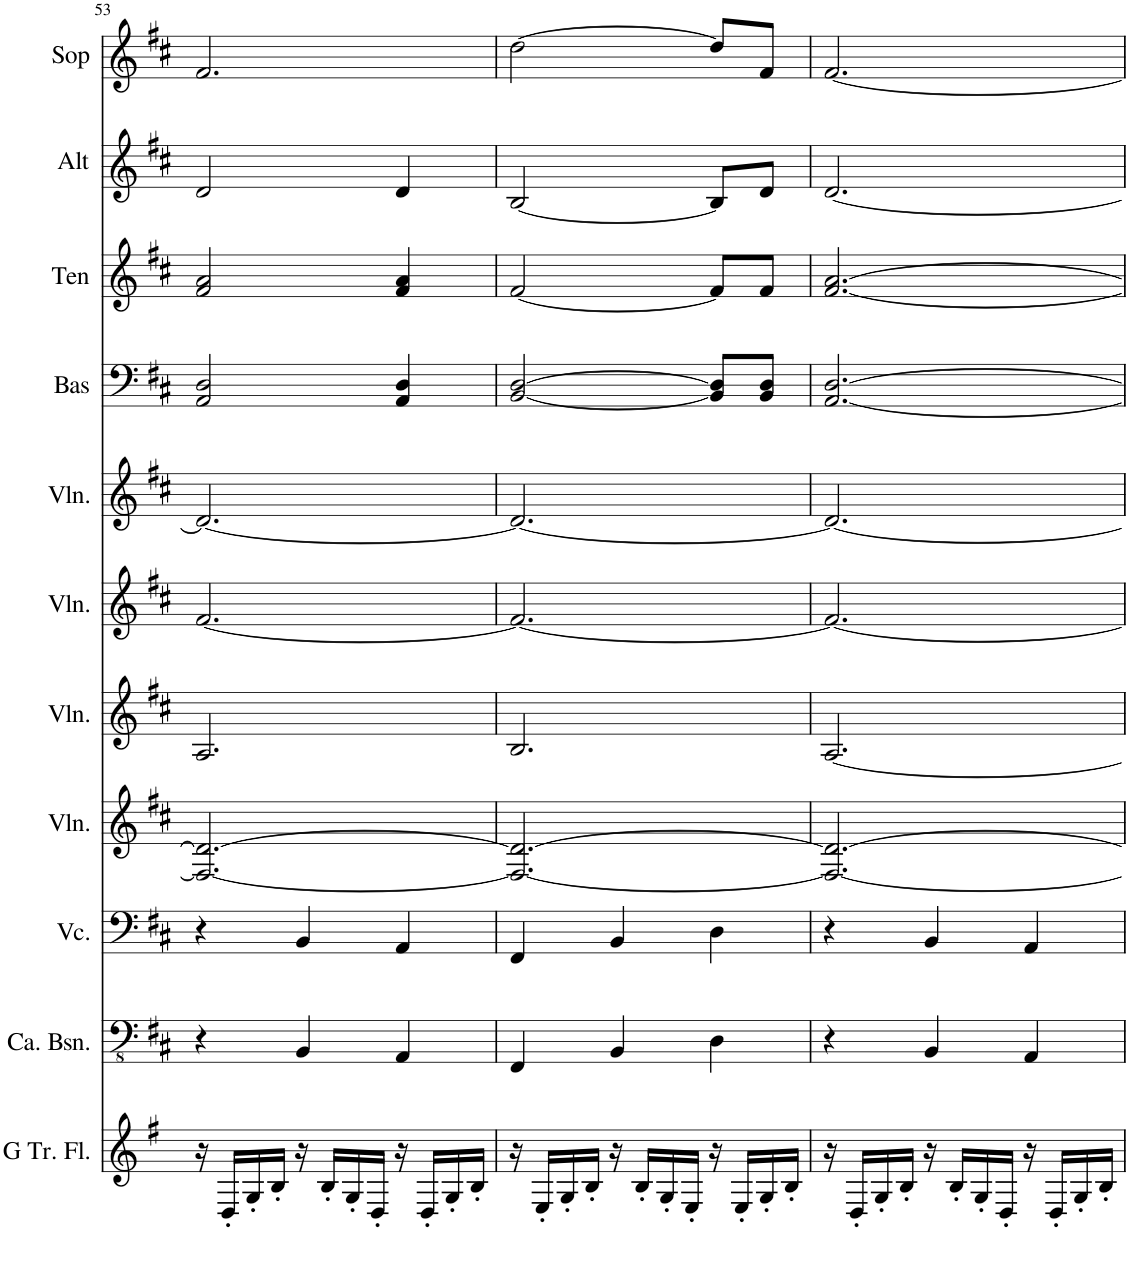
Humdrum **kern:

**kern	**kern	**kern	**kern	**kern	**kern	**kern	**kern	**kern	**kern	**kern
*part11	*part10	*part9	*part8	*part7	*part6	*part5	*part4	*part3	*part2	*part1
*staff11	*staff10	*staff9	*staff8	*staff7	*staff6	*staff5	*staff4	*staff3	*staff2	*staff1
*I"Sopraan-fluit in G, Organ rh	*I"Contrabassen, Double Bass	*I"Cello, Cello II	*I"Violen, Cello I	*I"Violen, Viola II	*I"Violen, Viola I	*I"Violen, Violin	*I"Bas	*I"Tenor	*I"Alt	*I"Sopraan
*	*I'Ca. Bsn.	*	*I'Vln.	*I'Vln.	*I'Vln.	*I'Vln.	*I'Bas	*I'Ten	*I'Alt	*I'Sop
!!LO:PB:g=z
*clefG2	*clefFv4	*clefF4	*clefG2	*clefG2	*clefG2	*clefG2	*clefF4	*clefG2	*clefG2	*clefG2
*Trd-4c-7	*	*	*	*	*	*	*	*Trd1c2	*Trd1c2	*
*k[f#]	*k[f#c#]	*k[f#c#]	*k[f#c#]	*k[f#c#]	*k[f#c#]	*k[f#c#]	*k[f#c#]	*k[f#c#]	*k[f#c#]	*k[f#c#]
*M3/4	*M3/4	*M3/4	*M3/4	*M3/4	*M3/4	*M3/4	*M3/4	*M3/4	*M3/4	*M3/4
=53	=53	=53	=53	=53	=53	=53	=53	=53	=53	=53
16r	4r	4r	2.F#/_ 2.d/_	2.A/	[2.f#/	2.d/_	2AA/ 2D/	2f#/ 2a/	2d/	2.f#/
16D'/LL	.	.	.	.	.	.	.	.	.	.
16G'/	.	.	.	.	.	.	.	.	.	.
16B'/JJ	.	.	.	.	.	.	.	.	.	.
16r	4BBB/	4BB/	.	.	.	.	.	.	.	.
16B'/LL	.	.	.	.	.	.	.	.	.	.
16G'/	.	.	.	.	.	.	.	.	.	.
16D'/JJ	.	.	.	.	.	.	.	.	.	.
16r	4AAA/	4AA/	.	.	.	.	4AA/ 4D/	4f#/ 4a/	4d/	.
16D'/LL	.	.	.	.	.	.	.	.	.	.
16G'/	.	.	.	.	.	.	.	.	.	.
16B'/JJ	.	.	.	.	.	.	.	.	.	.
=54	=54	=54	=54	=54	=54	=54	=54	=54	=54	=54
16r	4FFF#/	4FF#/	2.F#/_ 2.d/_	2.B/	2.f#/_	2.d/_	[2BB/ [2D/	[2f#/	[2B/	[2dd\
16E'/LL	.	.	.	.	.	.	.	.	.	.
16G'/	.	.	.	.	.	.	.	.	.	.
16B'/JJ	.	.	.	.	.	.	.	.	.	.
16r	4BBB/	4BB/	.	.	.	.	.	.	.	.
16B'/LL	.	.	.	.	.	.	.	.	.	.
16G'/	.	.	.	.	.	.	.	.	.	.
16E'/JJ	.	.	.	.	.	.	.	.	.	.
16r	4DD\	4D\	.	.	.	.	8BB/] 8D/]L	8f#/L]	8B/L]	8dd/L]
16E'/LL	.	.	.	.	.	.	.	.	.	.
16G'/	.	.	.	.	.	.	8BB/ 8D/J	8f#/J	8d/J	8f#/J
16B'/JJ	.	.	.	.	.	.	.	.	.	.
=55	=55	=55	=55	=55	=55	=55	=55	=55	=55	=55
16r	4r	4r	2.F#/_ 2.d/_	[2.A/	2.f#/_	2.d/_	[2.AA/ [2.D/	[2.f#/ [2.a/	[2.d/	[2.f#/
16D'/LL	.	.	.	.	.	.	.	.	.	.
16G'/	.	.	.	.	.	.	.	.	.	.
16B'/JJ	.	.	.	.	.	.	.	.	.	.
16r	4BBB/	4BB/	.	.	.	.	.	.	.	.
16B'/LL	.	.	.	.	.	.	.	.	.	.
16G'/	.	.	.	.	.	.	.	.	.	.
16D'/JJ	.	.	.	.	.	.	.	.	.	.
16r	4AAA/	4AA/	.	.	.	.	.	.	.	.
16D'/LL	.	.	.	.	.	.	.	.	.	.
16G'/	.	.	.	.	.	.	.	.	.	.
16B'/JJ	.	.	.	.	.	.	.	.	.	.
=	=	=	=	=	=	=	=	=	=	=
*-	*-	*-	*-	*-	*-	*-	*-	*-	*-	*-
